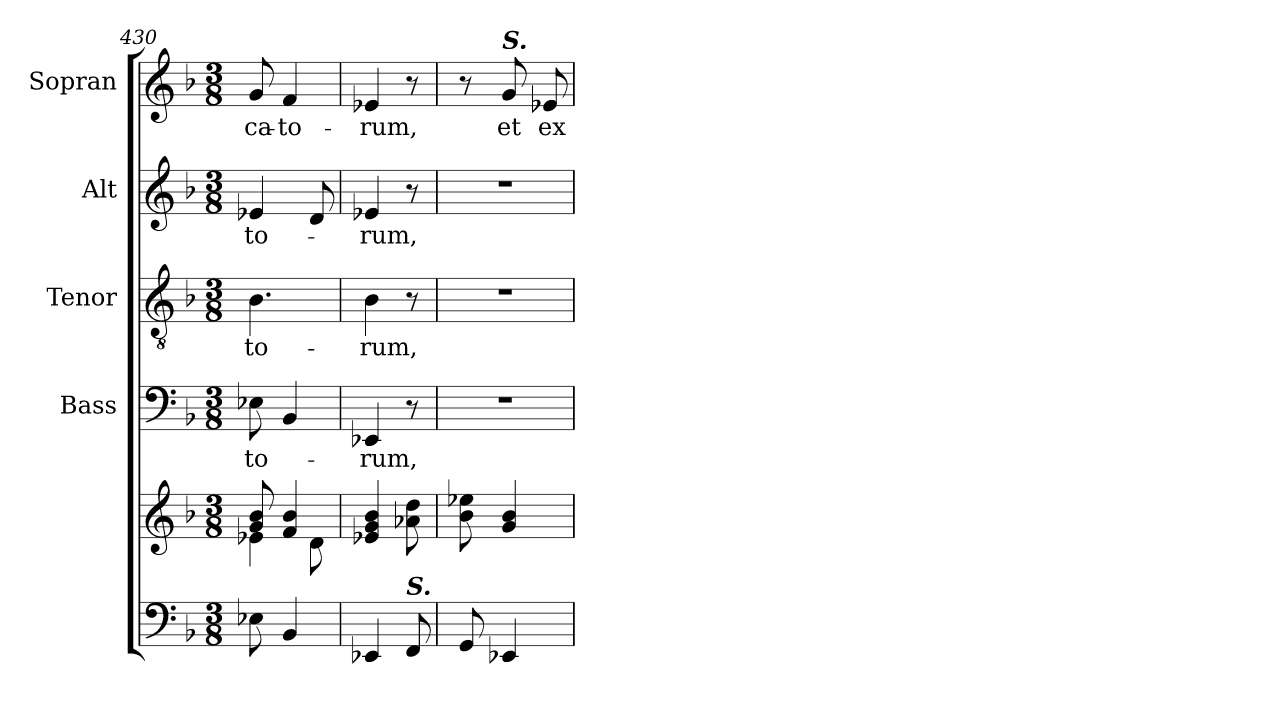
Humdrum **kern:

**kern	**kern	**kern	**text	**kern	**text	**kern	**text	**kern	**text
*part5	*part5	*part4	*part4	*part3	*part3	*part2	*part2	*part1	*part1
*staff6	*staff5	*staff4	*staff4	*staff3	*staff3	*staff2	*staff2	*staff1	*staff1
*	*	*I"Bass	*	*I"Tenor	*	*I"Alt	*	*I"Sopran	*
*	*	*I'B.	*	*I'T.	*	*I'A.	*	*I'S.	*
*clefF4	*clefG2	*clefF4	*	*clefGv2	*	*clefG2	*	*clefG2	*
*k[b-]	*k[b-]	*k[b-]	*	*k[b-]	*	*k[b-]	*	*k[b-]	*
*F:	*F:	*F:	*	*F:	*	*F:	*	*F:	*
*M3/8	*M3/8	*M3/8	*	*M3/8	*	*M3/8	*	*M3/8	*
=430	=430	=430	=430	=430	=430	=430	=430	=430	=430
*	*^	*	*	*	*	*	*	*	*
!	!	!	!	!LO:LY:b	!	!LO:LY:b	!	!LO:LY:b	!	!LO:LY:b
8E-X\	8g/ 8b-/	4e-X\	8E-X\	-to-	4.B-\	-to-	4e-X/	-to-	8g/	-ca-
!	!	!	!	!	!	!	!	!	!	!LO:LY:b
4BB-/	4f/ 4b-/	.	4BB-/	.	.	.	.	.	4f/	-to-
.	.	8d\	.	.	.	.	8d/	.	.	.
=431	=431	=431	=431	=431	=431	=431	=431	=431	=431	=431
!	!	!	!	!LO:LY:b	!	!LO:LY:b	!	!LO:LY:b	!	!LO:LY:b
*	*v	*v	*	*	*	*	*	*	*	*
4EE-X/	4e-X/ 4g/ 4b-/	4EE-X/	-rum,	4B-\	-rum,	4e-X/	-rum,	4e-X/	-rum,
!LO:TX:a:Bi:t=S.	!	!	!	!	!	!	!	!	!
8FF/	8a-X\ 8dd\	8r	.	8r	.	8r	.	8r	.
=432	=432	=432	=432	=432	=432	=432	=432	=432	=432
8GG/	8b-\ 8ee-X\	4.r	.	4.r	.	4.r	.	8r	.
!	!	!	!	!	!	!	!	!LO:TX:a:Bi:t=S.	!
!	!	!	!	!	!	!	!	!	!LO:LY:b
4EE-X/	4g/ 4b-/	.	.	.	.	.	.	8g/	et
!	!	!	!	!	!	!	!	!	!LO:LY:b
.	.	.	.	.	.	.	.	8e-X/	ex
=	=	=	=	=	=	=	=	=	=
*-	*-	*-	*-	*-	*-	*-	*-	*-	*-
